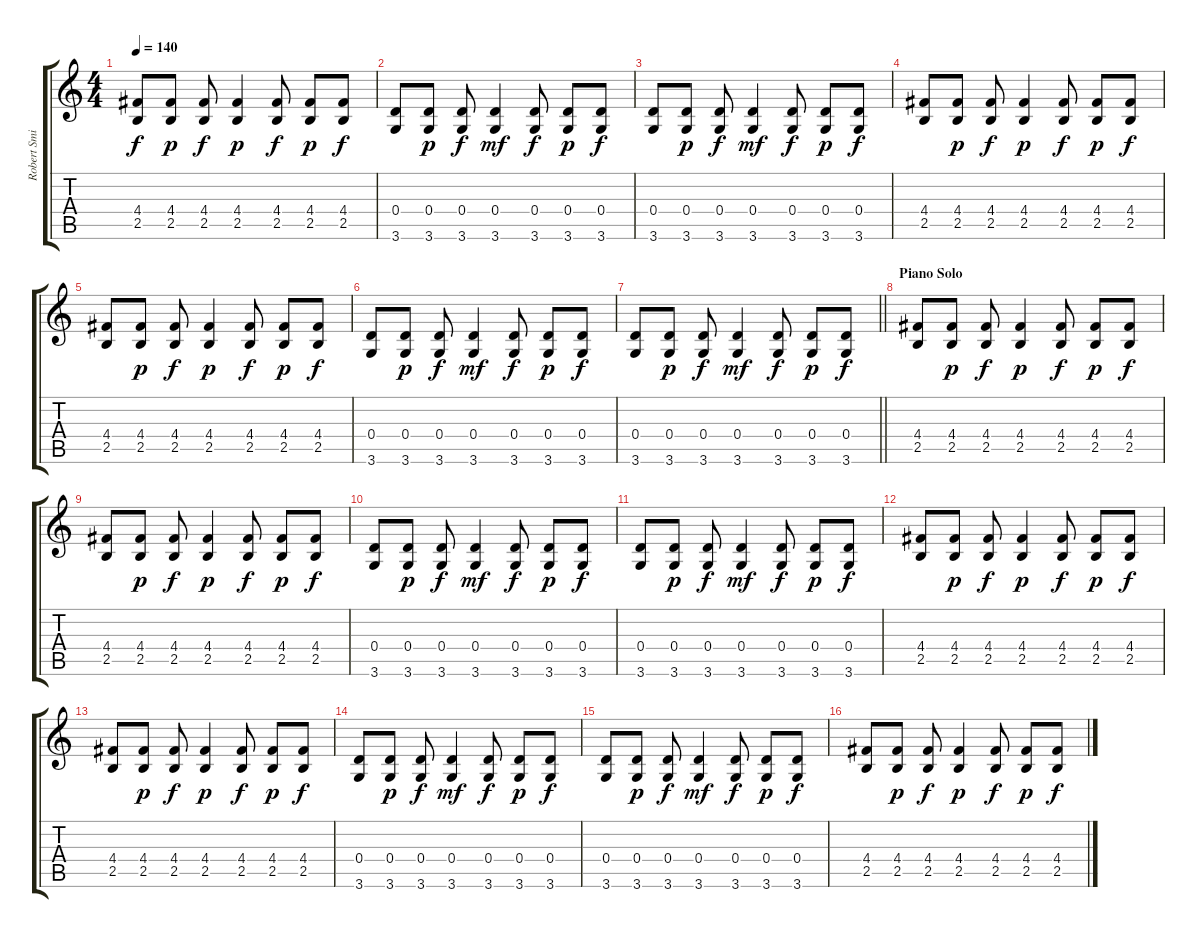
\track ("Robert Smith 1" "Robert Smi") {instrument electricguitarclean}
\staff {score tabs}
\tuning (E4 B3 G3 D3 A2 E2) {hide}
\ts (4 4)
\tempo 140
\clef g2
\ks c
(4.4 2.5).8{dy f} (4.4 2.5).8{dy p} (4.4 2.5).8{dy f} (4.4 2.5).4{dy p} (4.4 2.5).8{dy f} (4.4 2.5).8{dy p} (4.4 2.5).8{dy f} |
(0.4 3.6).8 (0.4 3.6).8{dy p} (0.4 3.6).8{dy f} (0.4 3.6).4{dy mf} (0.4 3.6).8{dy f} (0.4 3.6).8{dy p} (0.4 3.6).8{dy f} |
(0.4 3.6).8 (0.4 3.6).8{dy p} (0.4 3.6).8{dy f} (0.4 3.6).4{dy mf} (0.4 3.6).8{dy f} (0.4 3.6).8{dy p} (0.4 3.6).8{dy f} |
(4.4 2.5).8 (4.4 2.5).8{dy p} (4.4 2.5).8{dy f} (4.4 2.5).4{dy p} (4.4 2.5).8{dy f} (4.4 2.5).8{dy p} (4.4 2.5).8{dy f} |
(4.4 2.5).8 (4.4 2.5).8{dy p} (4.4 2.5).8{dy f} (4.4 2.5).4{dy p} (4.4 2.5).8{dy f} (4.4 2.5).8{dy p} (4.4 2.5).8{dy f} |
(0.4 3.6).8 (0.4 3.6).8{dy p} (0.4 3.6).8{dy f} (0.4 3.6).4{dy mf} (0.4 3.6).8{dy f} (0.4 3.6).8{dy p} (0.4 3.6).8{dy f} |
\barLineRight lightlight
(0.4 3.6).8 (0.4 3.6).8{dy p} (0.4 3.6).8{dy f} (0.4 3.6).4{dy mf} (0.4 3.6).8{dy f} (0.4 3.6).8{dy p} (0.4 3.6).8{dy f} |
\section ("" "Piano Solo")
(4.4 2.5).8 (4.4 2.5).8{dy p} (4.4 2.5).8{dy f} (4.4 2.5).4{dy p} (4.4 2.5).8{dy f} (4.4 2.5).8{dy p} (4.4 2.5).8{dy f} |
(4.4 2.5).8 (4.4 2.5).8{dy p} (4.4 2.5).8{dy f} (4.4 2.5).4{dy p} (4.4 2.5).8{dy f} (4.4 2.5).8{dy p} (4.4 2.5).8{dy f} |
(0.4 3.6).8 (0.4 3.6).8{dy p} (0.4 3.6).8{dy f} (0.4 3.6).4{dy mf} (0.4 3.6).8{dy f} (0.4 3.6).8{dy p} (0.4 3.6).8{dy f} |
(0.4 3.6).8 (0.4 3.6).8{dy p} (0.4 3.6).8{dy f} (0.4 3.6).4{dy mf} (0.4 3.6).8{dy f} (0.4 3.6).8{dy p} (0.4 3.6).8{dy f} |
(4.4 2.5).8 (4.4 2.5).8{dy p} (4.4 2.5).8{dy f} (4.4 2.5).4{dy p} (4.4 2.5).8{dy f} (4.4 2.5).8{dy p} (4.4 2.5).8{dy f} |
(4.4 2.5).8 (4.4 2.5).8{dy p} (4.4 2.5).8{dy f} (4.4 2.5).4{dy p} (4.4 2.5).8{dy f} (4.4 2.5).8{dy p} (4.4 2.5).8{dy f} |
(0.4 3.6).8 (0.4 3.6).8{dy p} (0.4 3.6).8{dy f} (0.4 3.6).4{dy mf} (0.4 3.6).8{dy f} (0.4 3.6).8{dy p} (0.4 3.6).8{dy f} |
(0.4 3.6).8 (0.4 3.6).8{dy p} (0.4 3.6).8{dy f} (0.4 3.6).4{dy mf} (0.4 3.6).8{dy f} (0.4 3.6).8{dy p} (0.4 3.6).8{dy f} |
(4.4 2.5).8 (4.4 2.5).8{dy p} (4.4 2.5).8{dy f} (4.4 2.5).4{dy p} (4.4 2.5).8{dy f} (4.4 2.5).8{dy p} (4.4 2.5).8{dy f}
